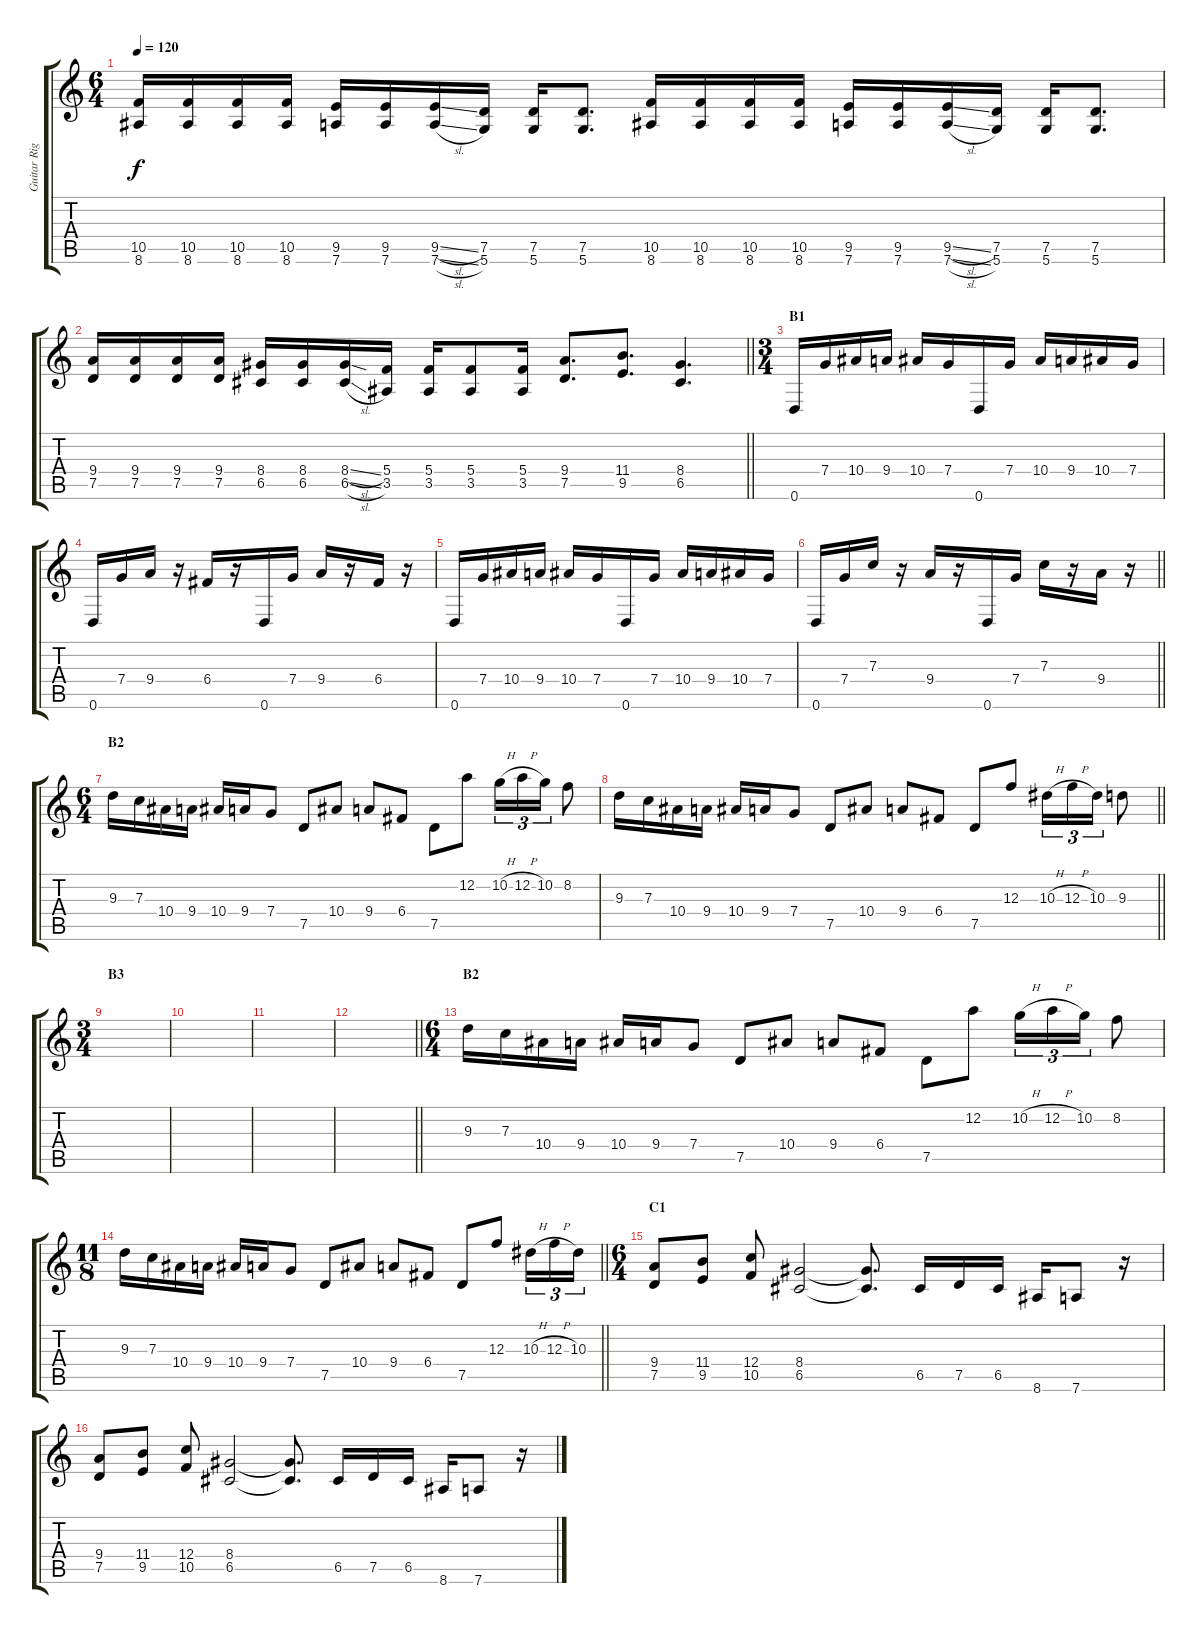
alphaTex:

\track ("Guitar Right" "Guitar Rig") {instrument distortionguitar}
\staff {score tabs}
\tuning (D4 A3 F3 C3 G2 D2) {hide}
\ts (6 4)
\tempo 120
\clef g2
\ks c
(10.5 8.6).16{dy f} (10.5 8.6).16 (10.5 8.6).16 (10.5 8.6).16 (9.5 7.6).16 (9.5 7.6).16 (9.5{sl} 7.6{sl}).16 (7.5 5.6).16 (7.5 5.6).16 (7.5 5.6).8{d} (10.5 8.6).16 (10.5 8.6).16 (10.5 8.6).16 (10.5 8.6).16 (9.5 7.6).16 (9.5 7.6).16 (9.5{sl} 7.6{sl}).16 (7.5 5.6).16 (7.5 5.6).16 (7.5 5.6).8{d} |
\barLineRight lightlight
(9.4 7.5).16 (9.4 7.5).16 (9.4 7.5).16 (9.4 7.5).16 (8.4 6.5).16 (8.4 6.5).16 (8.4{sl} 6.5{sl}).16 (5.4 3.5).16 (5.4 3.5).16 (5.4 3.5).8 (5.4 3.5).16 (9.4 7.5).8{d} (11.4 9.5).8{d} (8.4 6.5).4{d} |
\ts (3 4)
\section ("" "B1")
0.6.16 7.4.16 10.4.16 9.4.16 10.4.16 7.4.16 0.6.16 7.4.16 10.4.16 9.4.16 10.4.16 7.4.16 |
0.6.16 7.4.16 9.4.16 r.16 6.4.16 r.16 0.6.16 7.4.16 9.4.16 r.16 6.4.16 r.16 |
0.6.16 7.4.16 10.4.16 9.4.16 10.4.16 7.4.16 0.6.16 7.4.16 10.4.16 9.4.16 10.4.16 7.4.16 |
\barLineRight lightlight
0.6.16 7.4.16 7.3.16 r.16 9.4.16 r.16 0.6.16 7.4.16 7.3.16 r.16 9.4.16 r.16 |
\ts (6 4)
\section ("" "B2")
9.3.16 7.3.16 10.4.16 9.4.16 10.4.16 9.4.16 7.4.8 7.5.8 10.4.8 9.4.8 6.4.8 7.5.8 12.2.8 10.2{h}.16{tu (3 2)} 12.2{h}.16{tu (3 2)} 10.2.16{tu (3 2)} 8.2.8 |
\barLineRight lightlight
9.3.16 7.3.16 10.4.16 9.4.16 10.4.16 9.4.16 7.4.8 7.5.8 10.4.8 9.4.8 6.4.8 7.5.8 12.3.8 10.3{h}.16{tu (3 2)} 12.3{h}.16{tu (3 2)} 10.3.16{tu (3 2)} 9.3.8 |
\ts (3 4)
\section ("" "B3")
|
|
|
\barLineRight lightlight
|
\ts (6 4)
\section ("" "B2")
9.3.16 7.3.16 10.4.16 9.4.16 10.4.16 9.4.16 7.4.8 7.5.8 10.4.8 9.4.8 6.4.8 7.5.8 12.2.8 10.2{h}.16{tu (3 2)} 12.2{h}.16{tu (3 2)} 10.2.16{tu (3 2)} 8.2.8 |
\ts (11 8)
\barLineRight lightlight
9.3.16 7.3.16 10.4.16 9.4.16 10.4.16 9.4.16 7.4.8 7.5.8 10.4.8 9.4.8 6.4.8 7.5.8 12.3.8 10.3{h}.16{tu (3 2)} 12.3{h}.16{tu (3 2)} 10.3.16{tu (3 2)} |
\ts (6 4)
\section ("" "C1")
(9.4 7.5).8 (11.4 9.5).8 (12.4 10.5).8 (8.4 6.5).2 (8.4{t} 6.5{t}).8{d} 6.5.16 7.5.16 6.5.16 8.6.16 7.6.8 r.16 |
(9.4 7.5).8 (11.4 9.5).8 (12.4 10.5).8 (8.4 6.5).2 (8.4{t} 6.5{t}).8{d} 6.5.16 7.5.16 6.5.16 8.6.16 7.6.8 r.16
